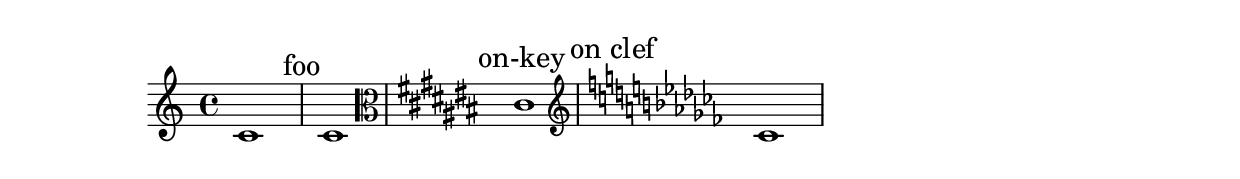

\header {

  texidoc = "The rehearsal mark is put on top a breakable symbol,
  according to the value of @code{break-align-symbols} value of the
  @code{RehearsalMark}. The same holds for @code{BarNumber} grobs."

}

\version "2.14.0"
  
\relative c' {
  c1 \mark "foo"
  c1
  \key cis \major
  \clef alto
  \override Score.RehearsalMark #'break-align-symbols = #'(key-signature)
  \mark "on-key"
  cis
  \key ces \major
  \override Score.RehearsalMark #'break-align-symbols = #'(clef)
  \clef treble
  \mark "on clef"
  ces
}
